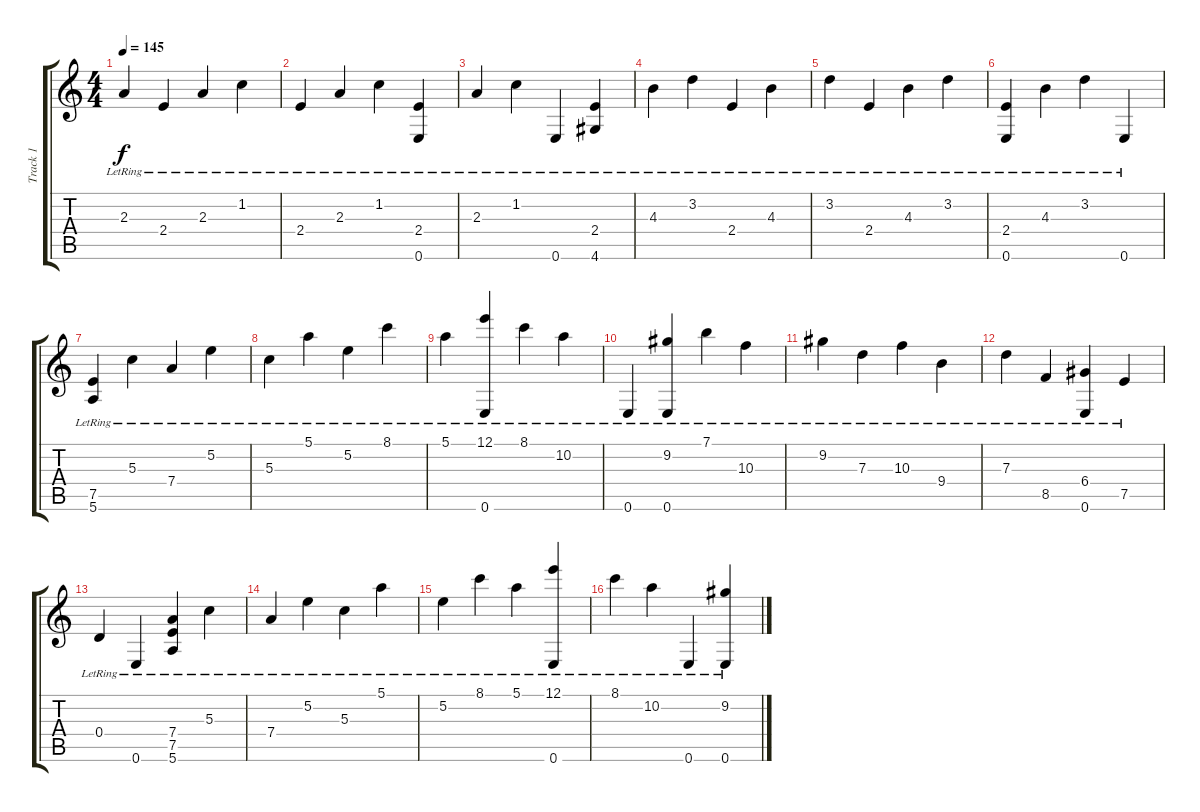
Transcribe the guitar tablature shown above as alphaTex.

\track ("Track 1" "Track 1") {instrument acousticguitarsteel}
\staff {score tabs}
\tuning (E4 B3 G3 D3 A2 E2) {hide}
\ts (4 4)
\tempo 145
\clef g2
\ks c
2.3{lr}.4{dy f} 2.4{lr}.4 2.3{lr}.4 1.2{lr}.4 |
2.4{lr}.4 2.3{lr}.4 1.2{lr}.4 (2.4{lr} 0.6{lr}).4 |
2.3{lr}.4 1.2{lr}.4 0.6{lr}.4 (2.4{lr} 4.6{lr}).4 |
4.3{lr}.4 3.2{lr}.4 2.4{lr}.4 4.3{lr}.4 |
3.2{lr}.4 2.4{lr}.4 4.3{lr}.4 3.2{lr}.4 |
(2.4{lr} 0.6{lr}).4 4.3{lr}.4 3.2{lr}.4 0.6{lr}.4 |
(7.5{lr} 5.6{lr}).4 5.3{lr}.4 7.4{lr}.4 5.2{lr}.4 |
5.3{lr}.4 5.1{lr}.4 5.2{lr}.4 8.1{lr}.4 |
5.1{lr}.4 (12.1{lr} 0.6{lr}).4 8.1{lr}.4 10.2{lr}.4 |
0.6{lr}.4 (9.2{lr} 0.6{lr}).4 7.1{lr}.4 10.3{lr}.4 |
9.2{lr}.4 7.3{lr}.4 10.3{lr}.4 9.4{lr}.4 |
7.3{lr}.4 8.5{lr}.4 (6.4{lr} 0.6{lr}).4 7.5{lr}.4 |
0.4{lr}.4 0.6{lr}.4 (7.4{lr} 7.5{lr} 5.6{lr}).4 5.3{lr}.4 |
7.4{lr}.4 5.2{lr}.4 5.3{lr}.4 5.1{lr}.4 |
5.2{lr}.4 8.1{lr}.4 5.1{lr}.4 (12.1{lr} 0.6{lr}).4 |
8.1{lr}.4 10.2{lr}.4 0.6{lr}.4 (9.2{lr} 0.6{lr}).4
